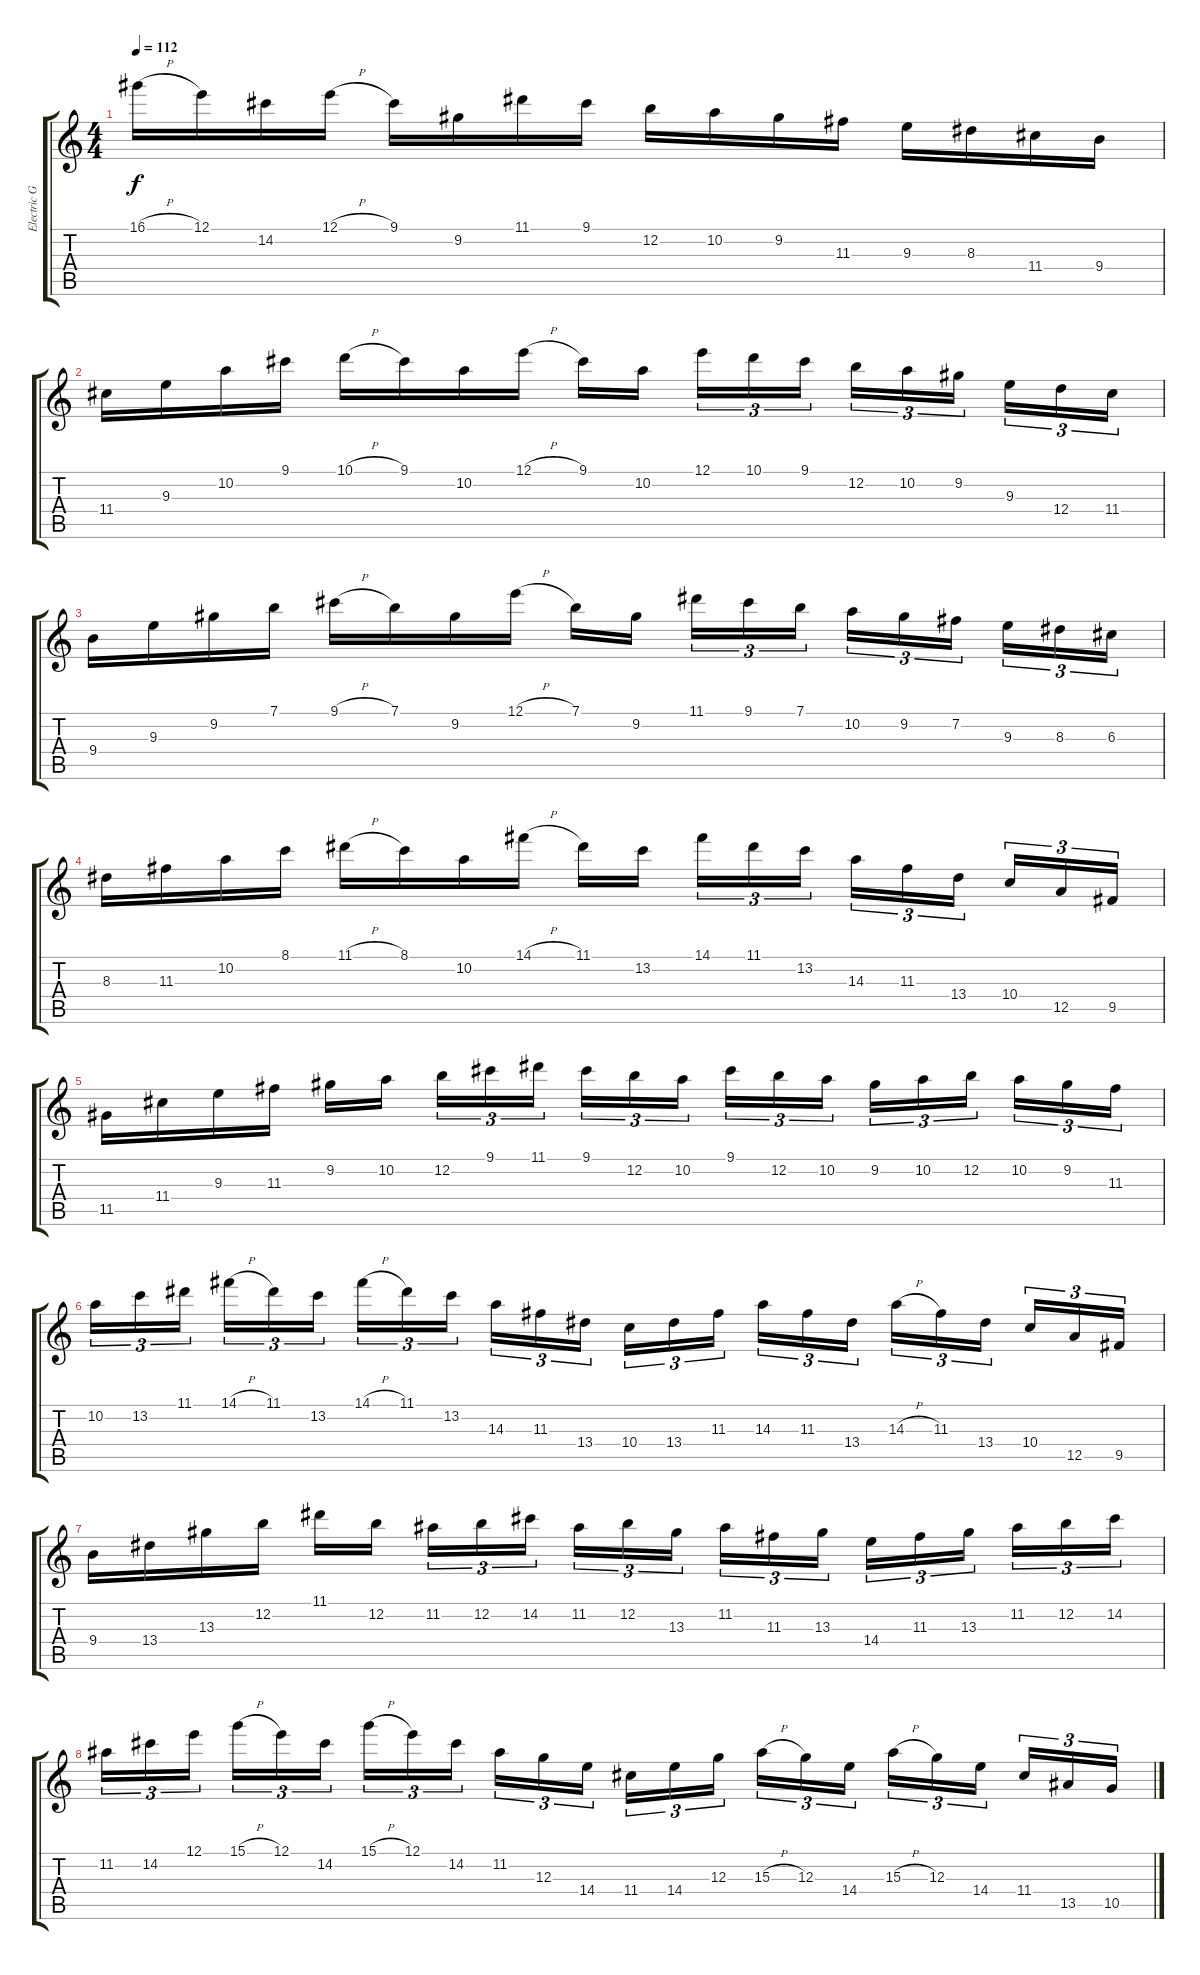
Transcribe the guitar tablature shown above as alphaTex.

\track ("Electric Guitar 2" "Electric G") {instrument electricguitarjazz}
\staff {score tabs}
\tuning (E4 B3 G3 D3 A2 E2) {hide}
\ts (4 4)
\tempo 112
\clef g2
\ks c
16.1{h}.16{dy f} 12.1.16 14.2.16 12.1{h}.16 9.1.16 9.2.16 11.1.16 9.1.16 12.2.16 10.2.16 9.2.16 11.3.16 9.3.16 8.3.16 11.4.16 9.4.16 |
11.4.16 9.3.16 10.2.16 9.1.16 10.1{h}.16 9.1.16 10.2.16 12.1{h}.16 9.1.16 10.2.16{beam splitsecondary} 12.1.16{tu (3 2)} 10.1.16{tu (3 2)} 9.1.16{tu (3 2)} 12.2.16{tu (3 2)} 10.2.16{tu (3 2)} 9.2.16{tu (3 2) beam splitsecondary} 9.3.16{tu (3 2)} 12.4.16{tu (3 2)} 11.4.16{tu (3 2)} |
9.4.16 9.3.16 9.2.16 7.1.16 9.1{h}.16 7.1.16 9.2.16 12.1{h}.16 7.1.16 9.2.16{beam splitsecondary} 11.1.16{tu (3 2)} 9.1.16{tu (3 2)} 7.1.16{tu (3 2)} 10.2.16{tu (3 2)} 9.2.16{tu (3 2)} 7.2.16{tu (3 2) beam splitsecondary} 9.3.16{tu (3 2)} 8.3.16{tu (3 2)} 6.3.16{tu (3 2)} |
8.3.16 11.3.16 10.2.16 8.1.16 11.1{h}.16 8.1.16 10.2.16 14.1{h}.16 11.1.16 13.2.16{beam splitsecondary} 14.1.16{tu (3 2)} 11.1.16{tu (3 2)} 13.2.16{tu (3 2)} 14.3.16{tu (3 2)} 11.3.16{tu (3 2)} 13.4.16{tu (3 2) beam splitsecondary} 10.4.16{tu (3 2)} 12.5.16{tu (3 2)} 9.5.16{tu (3 2)} |
11.5.16 11.4.16 9.3.16 11.3.16 9.2.16 10.2.16{beam splitsecondary} 12.2.16{tu (3 2)} 9.1.16{tu (3 2)} 11.1.16{tu (3 2)} 9.1.16{tu (3 2)} 12.2.16{tu (3 2)} 10.2.16{tu (3 2) beam splitsecondary} 9.1.16{tu (3 2)} 12.2.16{tu (3 2)} 10.2.16{tu (3 2)} 9.2.16{tu (3 2)} 10.2.16{tu (3 2)} 12.2.16{tu (3 2) beam splitsecondary} 10.2.16{tu (3 2)} 9.2.16{tu (3 2)} 11.3.16{tu (3 2)} |
10.2.16{tu (3 2)} 13.2.16{tu (3 2)} 11.1.16{tu (3 2) beam splitsecondary} 14.1{h}.16{tu (3 2)} 11.1.16{tu (3 2)} 13.2.16{tu (3 2)} 14.1{h}.16{tu (3 2)} 11.1.16{tu (3 2)} 13.2.16{tu (3 2) beam splitsecondary} 14.3.16{tu (3 2)} 11.3.16{tu (3 2)} 13.4.16{tu (3 2)} 10.4.16{tu (3 2)} 13.4.16{tu (3 2)} 11.3.16{tu (3 2) beam splitsecondary} 14.3.16{tu (3 2)} 11.3.16{tu (3 2)} 13.4.16{tu (3 2)} 14.3{h}.16{tu (3 2)} 11.3.16{tu (3 2)} 13.4.16{tu (3 2) beam splitsecondary} 10.4.16{tu (3 2)} 12.5.16{tu (3 2)} 9.5.16{tu (3 2)} |
9.4.16 13.4.16 13.3.16 12.2.16 11.1.16 12.2.16{beam splitsecondary} 11.2.16{tu (3 2)} 12.2.16{tu (3 2)} 14.2.16{tu (3 2)} 11.2.16{tu (3 2)} 12.2.16{tu (3 2)} 13.3.16{tu (3 2) beam splitsecondary} 11.2.16{tu (3 2)} 11.3.16{tu (3 2)} 13.3.16{tu (3 2)} 14.4.16{tu (3 2)} 11.3.16{tu (3 2)} 13.3.16{tu (3 2) beam splitsecondary} 11.2.16{tu (3 2)} 12.2.16{tu (3 2)} 14.2.16{tu (3 2)} |
11.2.16{tu (3 2)} 14.2.16{tu (3 2)} 12.1.16{tu (3 2) beam splitsecondary} 15.1{h}.16{tu (3 2)} 12.1.16{tu (3 2)} 14.2.16{tu (3 2)} 15.1{h}.16{tu (3 2)} 12.1.16{tu (3 2)} 14.2.16{tu (3 2) beam splitsecondary} 11.2.16{tu (3 2)} 12.3.16{tu (3 2)} 14.4.16{tu (3 2)} 11.4.16{tu (3 2)} 14.4.16{tu (3 2)} 12.3.16{tu (3 2) beam splitsecondary} 15.3{h}.16{tu (3 2)} 12.3.16{tu (3 2)} 14.4.16{tu (3 2)} 15.3{h}.16{tu (3 2)} 12.3.16{tu (3 2)} 14.4.16{tu (3 2) beam splitsecondary} 11.4.16{tu (3 2)} 13.5.16{tu (3 2)} 10.5.16{tu (3 2)}
